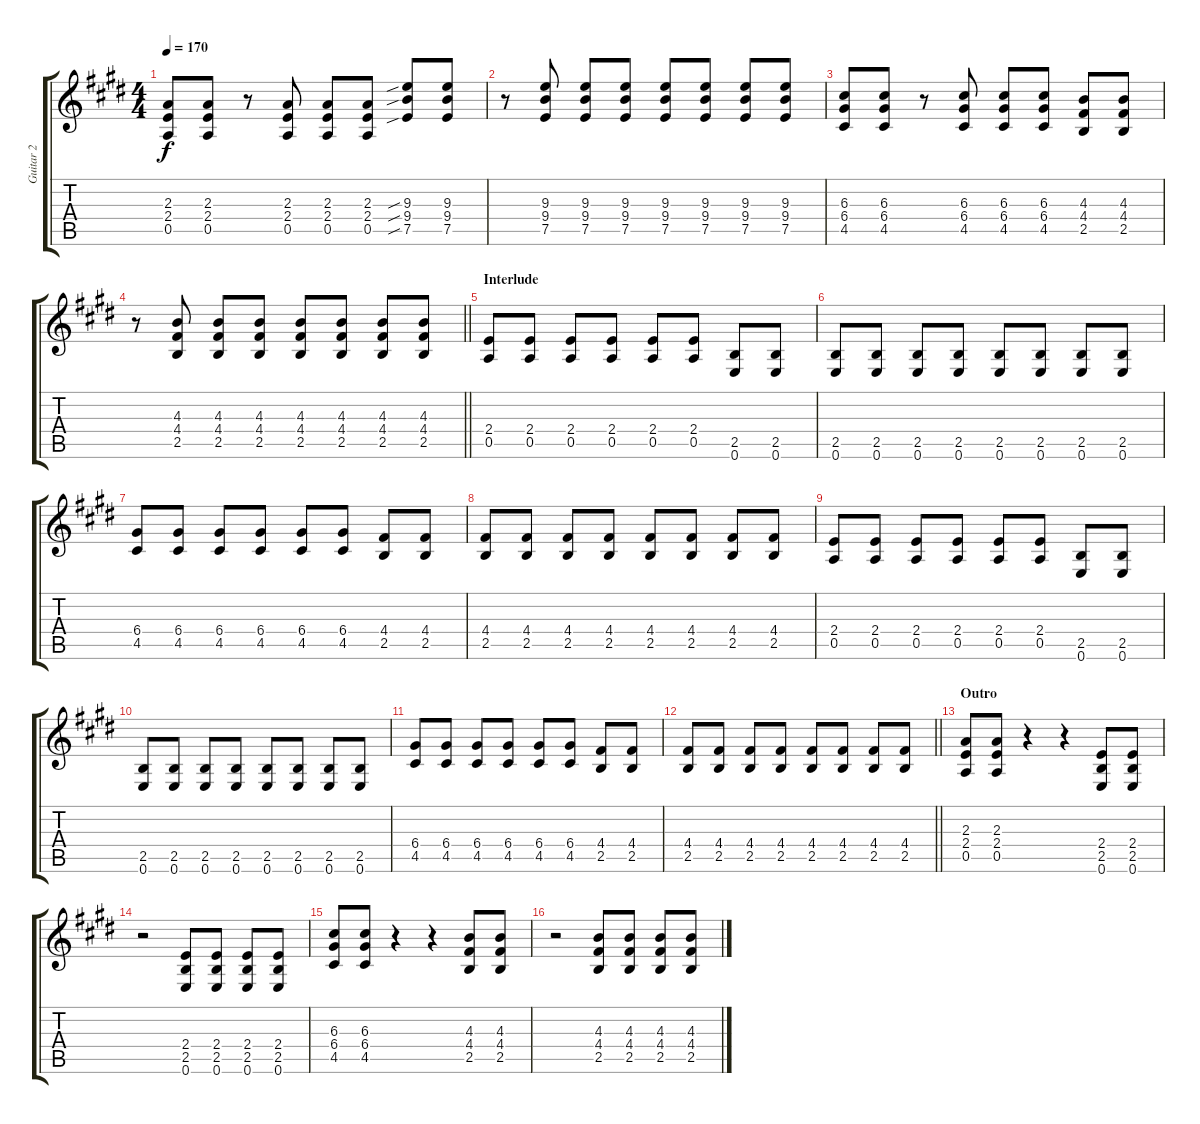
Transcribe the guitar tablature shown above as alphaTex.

\track ("Guitar 2" "Guitar 2") {instrument distortionguitar}
\staff {score tabs}
\tuning (E4 B3 G3 D3 A2 E2) {hide}
\ts (4 4)
\tempo 170
\clef g2
\ks e
(2.3 2.4 0.5).8{dy f} (2.3 2.4 0.5).8 r.8 (2.3 2.4 0.5).8 (2.3 2.4 0.5).8 (2.3 2.4 0.5).8 (9.3{sib} 9.4{sib} 7.5{sib}).8 (9.3 9.4 7.5).8 |
r.8 (9.3 9.4 7.5).8 (9.3 9.4 7.5).8 (9.3 9.4 7.5).8 (9.3 9.4 7.5).8 (9.3 9.4 7.5).8 (9.3 9.4 7.5).8 (9.3 9.4 7.5).8 |
(6.3 6.4 4.5).8 (6.3 6.4 4.5).8 r.8 (6.3 6.4 4.5).8 (6.3 6.4 4.5).8 (6.3 6.4 4.5).8 (4.3 4.4 2.5).8 (4.3 4.4 2.5).8 |
\barLineRight lightlight
r.8 (4.3 4.4 2.5).8 (4.3 4.4 2.5).8 (4.3 4.4 2.5).8 (4.3 4.4 2.5).8 (4.3 4.4 2.5).8 (4.3 4.4 2.5).8 (4.3 4.4 2.5).8 |
\section ("" "Interlude")
(2.4 0.5).8 (2.4 0.5).8 (2.4 0.5).8 (2.4 0.5).8 (2.4 0.5).8 (2.4 0.5).8 (2.5 0.6).8 (2.5 0.6).8 |
(2.5 0.6).8 (2.5 0.6).8 (2.5 0.6).8 (2.5 0.6).8 (2.5 0.6).8 (2.5 0.6).8 (2.5 0.6).8 (2.5 0.6).8 |
(6.4 4.5).8 (6.4 4.5).8 (6.4 4.5).8 (6.4 4.5).8 (6.4 4.5).8 (6.4 4.5).8 (4.4 2.5).8 (4.4 2.5).8 |
(4.4 2.5).8 (4.4 2.5).8 (4.4 2.5).8 (4.4 2.5).8 (4.4 2.5).8 (4.4 2.5).8 (4.4 2.5).8 (4.4 2.5).8 |
(2.4 0.5).8 (2.4 0.5).8 (2.4 0.5).8 (2.4 0.5).8 (2.4 0.5).8 (2.4 0.5).8 (2.5 0.6).8 (2.5 0.6).8 |
(2.5 0.6).8 (2.5 0.6).8 (2.5 0.6).8 (2.5 0.6).8 (2.5 0.6).8 (2.5 0.6).8 (2.5 0.6).8 (2.5 0.6).8 |
(6.4 4.5).8 (6.4 4.5).8 (6.4 4.5).8 (6.4 4.5).8 (6.4 4.5).8 (6.4 4.5).8 (4.4 2.5).8 (4.4 2.5).8 |
\barLineRight lightlight
(4.4 2.5).8 (4.4 2.5).8 (4.4 2.5).8 (4.4 2.5).8 (4.4 2.5).8 (4.4 2.5).8 (4.4 2.5).8 (4.4 2.5).8 |
\section ("" "Outro")
(2.3 2.4 0.5).8 (2.3 2.4 0.5).8 r.4 r.4 (2.4 2.5 0.6).8 (2.4 2.5 0.6).8 |
r.2 (2.4 2.5 0.6).8 (2.4 2.5 0.6).8 (2.4 2.5 0.6).8 (2.4 2.5 0.6).8 |
(6.3 6.4 4.5).8 (6.3 6.4 4.5).8 r.4 r.4 (4.3 4.4 2.5).8 (4.3 4.4 2.5).8 |
r.2 (4.3 4.4 2.5).8 (4.3 4.4 2.5).8 (4.3 4.4 2.5).8 (4.3 4.4 2.5).8
